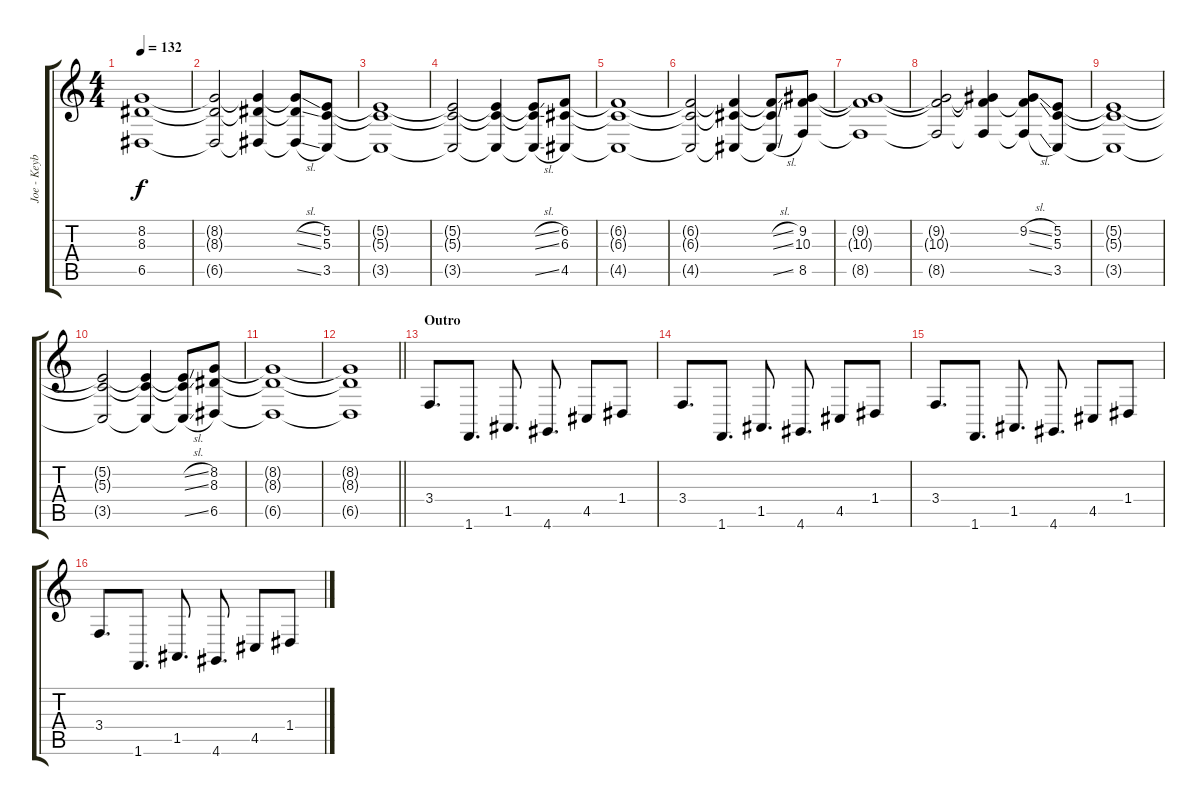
\track ("Joe - Keyboards" "Joe - Keyb") {instrument lead2sawtooth}
\staff {score tabs}
\tuning (E4 B3 G3 D3 A2 E2) {hide}
\ts (4 4)
\tempo 132
\clef g2
\ks c
(8.2{t} 8.3{t} 6.5{t}).1{dy f} |
(8.2{t} 8.3{t} 6.5{t}).2 (8.2{t} 8.3{t} 6.5{t}).4 (8.2{sl t} 8.3{sl t} 6.5{sl t}).8 (5.2 5.3 3.5).8 |
(5.2{t} 5.3{t} 3.5{t}).1 |
(5.2{t} 5.3{t} 3.5{t}).2 (5.2{t} 5.3{t} 3.5{t}).4 (5.2{sl t} 5.3{sl t} 3.5{sl t}).8 (6.2 6.3 4.5).8 |
(6.2{t} 6.3{t} 4.5{t}).1 |
(6.2{t} 6.3{t} 4.5{t}).2 (6.2{t} 6.3{t} 4.5{t}).4 (6.2{sl t} 6.3{sl t} 4.5{sl t}).8 (9.2 10.3 8.5).8 |
(9.2{t} 10.3{t} 8.5{t}).1 |
(9.2{t} 10.3{t} 8.5{t}).2 (9.2{t} 10.3{t} 8.5{t}).4 (9.2{sl} 10.3{sl t} 8.5{sl t}).8 (5.2 5.3 3.5).8 |
(5.2{t} 5.3{t} 3.5{t}).1 |
(5.2{t} 5.3{t} 3.5{t}).2 (5.2{t} 5.3{t} 3.5{t}).4 (5.2{sl t} 5.3{sl t} 3.5{sl t}).8 (8.2 8.3 6.5).8 |
(8.2{t} 8.3{t} 6.5{t}).1 |
\barLineRight lightlight
(8.2{t} 8.3{t} 6.5{t}).1 |
\section ("" "Outro")
3.4.8{d} 1.6.8{d} 1.5.8{d} 4.6.8{d} 4.5.8 1.4.8 |
3.4.8{d} 1.6.8{d} 1.5.8{d} 4.6.8{d} 4.5.8 1.4.8 |
3.4.8{d} 1.6.8{d} 1.5.8{d} 4.6.8{d} 4.5.8 1.4.8 |
3.4.8{d} 1.6.8{d} 1.5.8{d} 4.6.8{d} 4.5.8 1.4.8
